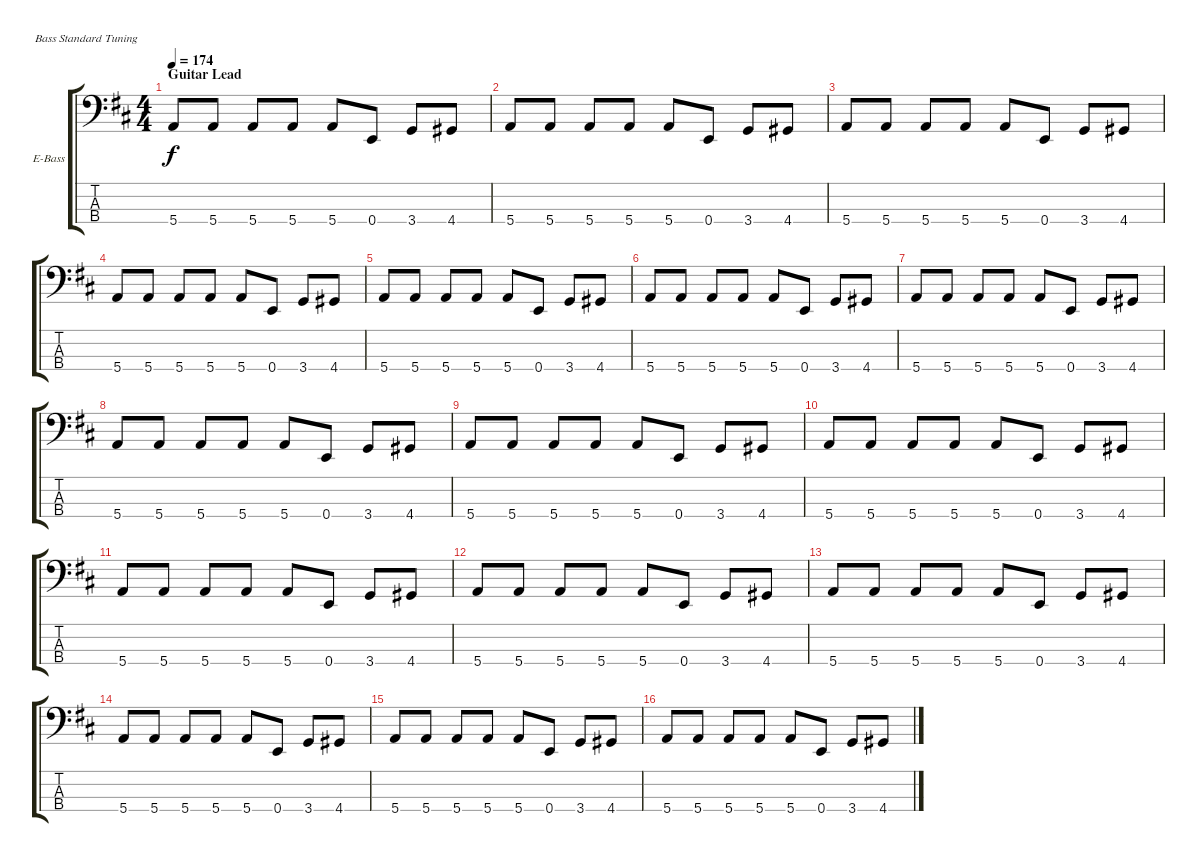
\bracketExtendMode groupsimilarinstruments
\firstSystemTrackNameOrientation horizontal
\otherSystemsTrackNameOrientation horizontal
\track ("Bass" "E-Bass") {instrument electricbassfinger}
\staff {score tabs}
\tuning (G2 D2 A1 E1)
\ts (4 4)
\section ("" "Guitar Lead")
\tempo 174
\clef f4
\ks d
5.4.8{dy f} 5.4.8 5.4.8 5.4.8 5.4.8 0.4.8 3.4.8 4.4.8 |
5.4.8 5.4.8 5.4.8 5.4.8 5.4.8 0.4.8 3.4.8 4.4.8 |
5.4.8 5.4.8 5.4.8 5.4.8 5.4.8 0.4.8 3.4.8 4.4.8 |
5.4.8 5.4.8 5.4.8 5.4.8 5.4.8 0.4.8 3.4.8 4.4.8 |
5.4.8 5.4.8 5.4.8 5.4.8 5.4.8 0.4.8 3.4.8 4.4.8 |
5.4.8 5.4.8 5.4.8 5.4.8 5.4.8 0.4.8 3.4.8 4.4.8 |
5.4.8 5.4.8 5.4.8 5.4.8 5.4.8 0.4.8 3.4.8 4.4.8 |
5.4.8 5.4.8 5.4.8 5.4.8 5.4.8 0.4.8 3.4.8 4.4.8 |
5.4.8 5.4.8 5.4.8 5.4.8 5.4.8 0.4.8 3.4.8 4.4.8 |
5.4.8 5.4.8 5.4.8 5.4.8 5.4.8 0.4.8 3.4.8 4.4.8 |
5.4.8 5.4.8 5.4.8 5.4.8 5.4.8 0.4.8 3.4.8 4.4.8 |
5.4.8 5.4.8 5.4.8 5.4.8 5.4.8 0.4.8 3.4.8 4.4.8 |
5.4.8 5.4.8 5.4.8 5.4.8 5.4.8 0.4.8 3.4.8 4.4.8 |
5.4.8 5.4.8 5.4.8 5.4.8 5.4.8 0.4.8 3.4.8 4.4.8 |
5.4.8 5.4.8 5.4.8 5.4.8 5.4.8 0.4.8 3.4.8 4.4.8 |
5.4.8 5.4.8 5.4.8 5.4.8 5.4.8 0.4.8 3.4.8 4.4.8
